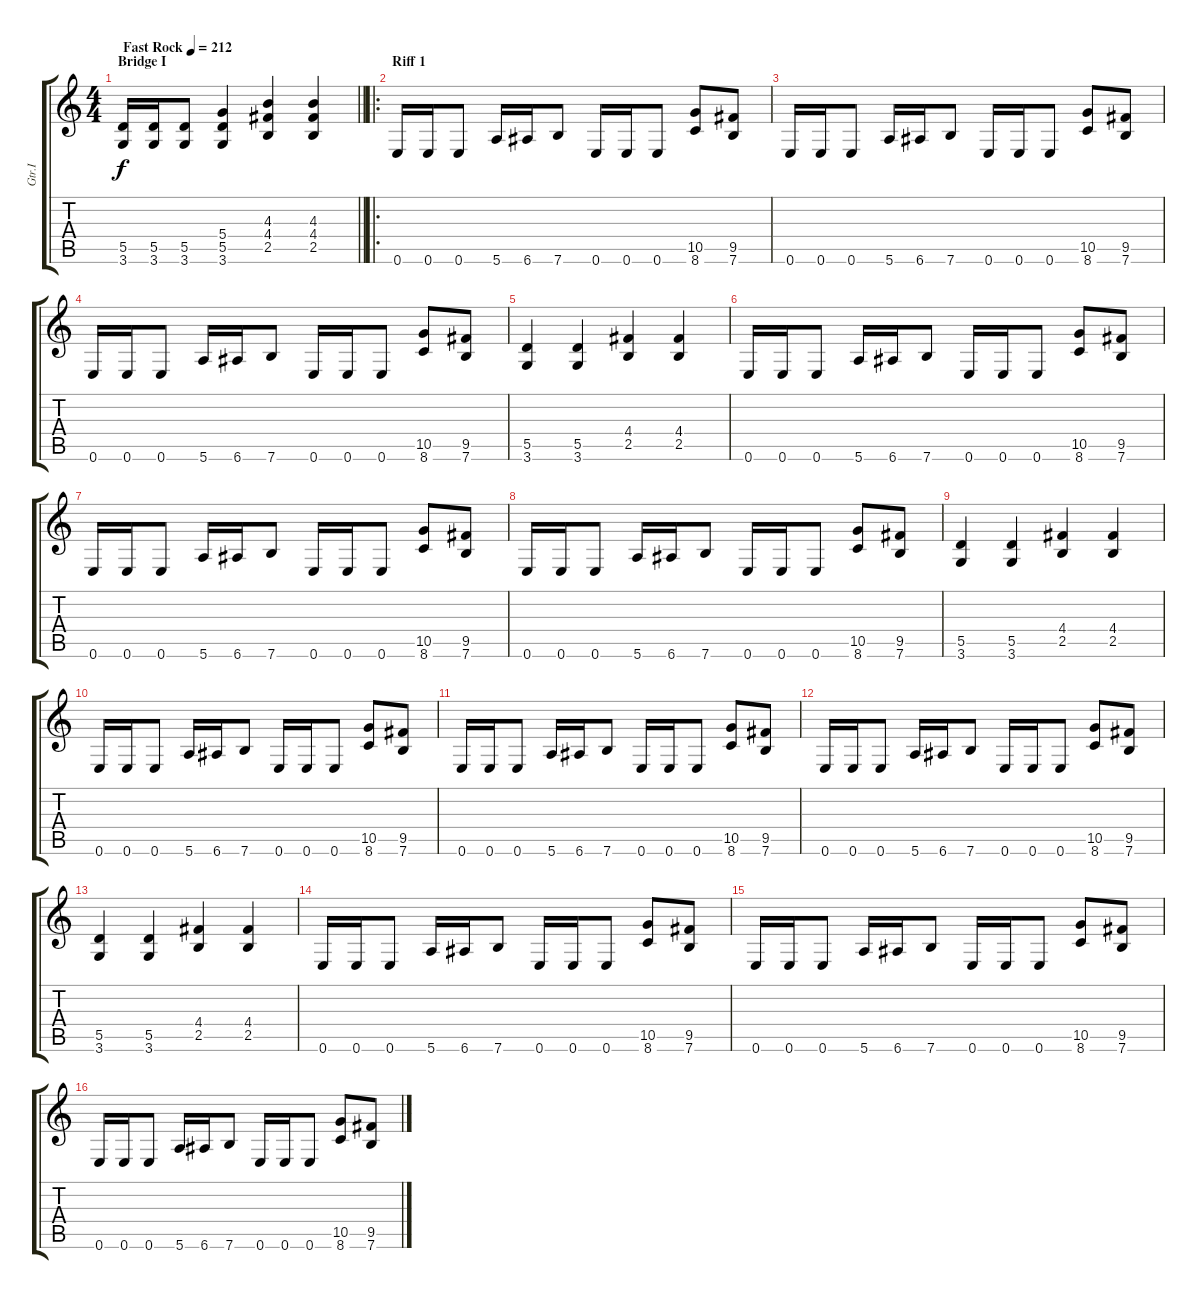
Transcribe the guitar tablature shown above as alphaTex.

\track ("Gtr.I" "Gtr.I") {instrument distortionguitar}
\staff {score tabs}
\tuning (E4 B3 G3 D3 A2 E2) {hide}
\ts (4 4)
\section ("" "Bridge I")
\tempo (212 "Fast Rock")
\clef g2
\barLineRight lightlight
\ks c
(5.5 3.6).16{dy f instrument distortionguitar} (5.5 3.6).16 (5.5 3.6).8 (5.4 5.5 3.6).4 (4.3 4.4 2.5).4 (4.3 4.4 2.5).4 |
\ro
\section ("" "Riff 1")
0.6.16 0.6.16 0.6.8 5.6.16 6.6.16 7.6.8 0.6.16 0.6.16 0.6.8 (10.5 8.6).8 (9.5 7.6).8 |
0.6.16 0.6.16 0.6.8 5.6.16 6.6.16 7.6.8 0.6.16 0.6.16 0.6.8 (10.5 8.6).8 (9.5 7.6).8 |
0.6.16 0.6.16 0.6.8 5.6.16 6.6.16 7.6.8 0.6.16 0.6.16 0.6.8 (10.5 8.6).8 (9.5 7.6).8 |
(5.5 3.6).4 (5.5 3.6).4 (4.4 2.5).4 (4.4 2.5).4 |
0.6.16 0.6.16 0.6.8 5.6.16 6.6.16 7.6.8 0.6.16 0.6.16 0.6.8 (10.5 8.6).8 (9.5 7.6).8 |
0.6.16 0.6.16 0.6.8 5.6.16 6.6.16 7.6.8 0.6.16 0.6.16 0.6.8 (10.5 8.6).8 (9.5 7.6).8 |
0.6.16 0.6.16 0.6.8 5.6.16 6.6.16 7.6.8 0.6.16 0.6.16 0.6.8 (10.5 8.6).8 (9.5 7.6).8 |
(5.5 3.6).4 (5.5 3.6).4 (4.4 2.5).4 (4.4 2.5).4 |
0.6.16 0.6.16 0.6.8 5.6.16 6.6.16 7.6.8 0.6.16 0.6.16 0.6.8 (10.5 8.6).8 (9.5 7.6).8 |
0.6.16 0.6.16 0.6.8 5.6.16 6.6.16 7.6.8 0.6.16 0.6.16 0.6.8 (10.5 8.6).8 (9.5 7.6).8 |
0.6.16 0.6.16 0.6.8 5.6.16 6.6.16 7.6.8 0.6.16 0.6.16 0.6.8 (10.5 8.6).8 (9.5 7.6).8 |
(5.5 3.6).4 (5.5 3.6).4 (4.4 2.5).4 (4.4 2.5).4 |
0.6.16 0.6.16 0.6.8 5.6.16 6.6.16 7.6.8 0.6.16 0.6.16 0.6.8 (10.5 8.6).8 (9.5 7.6).8 |
0.6.16 0.6.16 0.6.8 5.6.16 6.6.16 7.6.8 0.6.16 0.6.16 0.6.8 (10.5 8.6).8 (9.5 7.6).8 |
0.6.16 0.6.16 0.6.8 5.6.16 6.6.16 7.6.8 0.6.16 0.6.16 0.6.8 (10.5 8.6).8 (9.5 7.6).8
